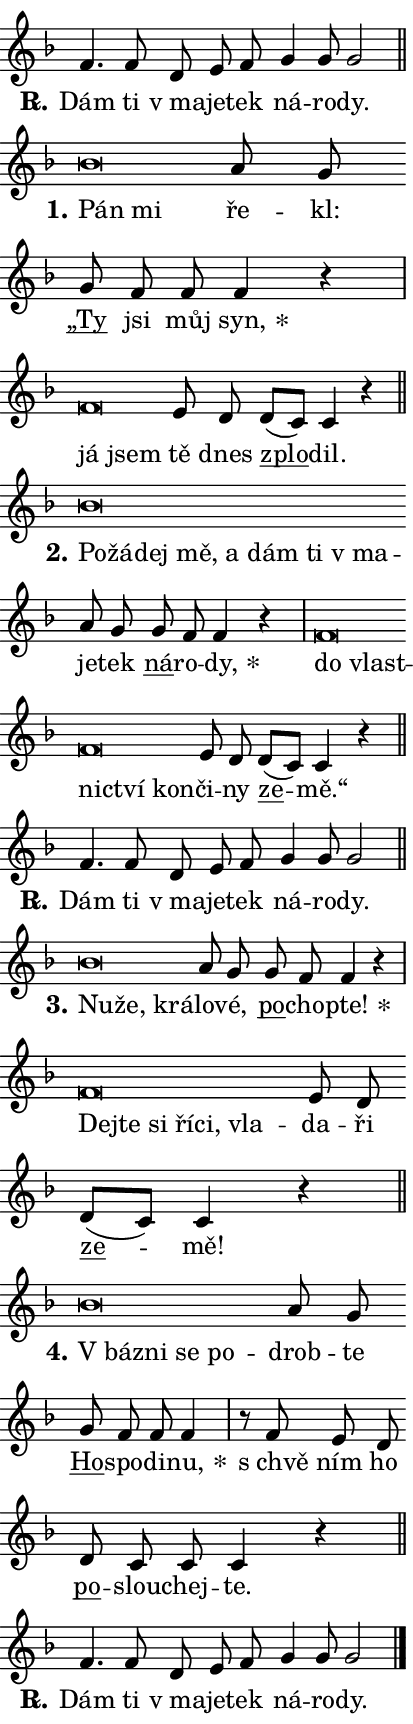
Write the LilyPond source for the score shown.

\version "2.24.0"
\header { tagline = "" }
\paper {
  indent = 0\cm
  top-margin = 0\cm
  right-margin = 0.13\cm % to fit lyric hyphens
  bottom-margin = 0\cm
  left-margin = 0\cm
  paper-width = 7\cm
  page-breaking = #ly:one-page-breaking
  system-system-spacing.basic-distance = #11
  score-system-spacing.basic-distance = #11
  ragged-last = ##f
}


%% Author: Thomas Morley
%% https://lists.gnu.org/archive/html/lilypond-user/2020-05/msg00002.html
#(define (line-position grob)
"Returns position of @var[grob} in current system:
   @code{'start}, if at first time-step
   @code{'end}, if at last time-step
   @code{'middle} otherwise
"
  (let* ((col (ly:item-get-column grob))
         (ln (ly:grob-object col 'left-neighbor))
         (rn (ly:grob-object col 'right-neighbor))
         (col-to-check-left (if (ly:grob? ln) ln col))
         (col-to-check-right (if (ly:grob? rn) rn col))
         (break-dir-left
           (and
             (ly:grob-property col-to-check-left 'non-musical #f)
             (ly:item-break-dir col-to-check-left)))
         (break-dir-right
           (and
             (ly:grob-property col-to-check-right 'non-musical #f)
             (ly:item-break-dir col-to-check-right))))
        (cond ((eqv? 1 break-dir-left) 'start)
              ((eqv? -1 break-dir-right) 'end)
              (else 'middle))))

#(define (tranparent-at-line-position vctor)
  (lambda (grob)
  "Relying on @code{line-position} select the relevant enry from @var{vctor}.
Used to determine transparency,"
    (case (line-position grob)
      ((end) (not (vector-ref vctor 0)))
      ((middle) (not (vector-ref vctor 1)))
      ((start) (not (vector-ref vctor 2))))))

noteHeadBreakVisibility =
#(define-music-function (break-visibility)(vector?)
"Makes @code{NoteHead}s transparent relying on @var{break-visibility}"
#{
  \override NoteHead.transparent =
    #(tranparent-at-line-position break-visibility)
#})

#(define delete-ledgers-for-transparent-note-heads
  (lambda (grob)
    "Reads whether a @code{NoteHead} is transparent.
If so this @code{NoteHead} is removed from @code{'note-heads} from
@var{grob}, which is supposed to be @code{LedgerLineSpanner}.
As a result ledgers are not printed for this @code{NoteHead}"
    (let* ((nhds-array (ly:grob-object grob 'note-heads))
           (nhds-list
             (if (ly:grob-array? nhds-array)
                 (ly:grob-array->list nhds-array)
                 '()))
           ;; Relies on the transparent-property being done before
           ;; Staff.LedgerLineSpanner.after-line-breaking is executed.
           ;; This is fragile ...
           (to-keep
             (remove
               (lambda (nhd)
                 (ly:grob-property nhd 'transparent #f))
               nhds-list)))
      ;; TODO find a better method to iterate over grob-arrays, similiar
      ;; to filter/remove etc for lists
      ;; For now rebuilt from scratch
      (set! (ly:grob-object grob 'note-heads)  '())
      (for-each
        (lambda (nhd)
          (ly:pointer-group-interface::add-grob grob 'note-heads nhd))
        to-keep))))

squashNotes = {
  \override NoteHead.X-extent = #'(-0.2 . 0.2)
  \override NoteHead.Y-extent = #'(-0.75 . 0)
  \override NoteHead.stencil =
    #(lambda (grob)
       (let ((pos (ly:grob-property grob 'staff-position)))
         (begin
           (if (< pos -7) (display "ERROR: Lower brevis then expected\n") (display ""))
           (if (<= pos -6) ly:text-interface::print ly:note-head::print))))
}
unSquashNotes = {
  \revert NoteHead.X-extent
  \revert NoteHead.Y-extent
  \revert NoteHead.stencil
}

hideNotes = \noteHeadBreakVisibility #begin-of-line-visible
unHideNotes = \noteHeadBreakVisibility #all-visible

% work-around for resetting accidentals
% https://lilypond.org/doc/v2.23/Documentation/notation/displaying-rhythms#unmetered-music
cadenzaMeasure = {
  \cadenzaOff
  \partial 1024 s1024
  \cadenzaOn
}

#(define-markup-command (accent layout props text) (markup?)
  "Underline accented syllable"
  (interpret-markup layout props
    #{\markup \override #'(offset . 4.3) \underline { #text }#}))

responsum = \markup \concat {
  "R" \hspace #-1.05 \path #0.1 #'((moveto 0 0.07) (lineto 0.9 0.8)) \hspace #0.05 "."
}

spaceSize = #0.6828661417322834 % exact space size for TeX Gyre Schola

\layout {
  \context {
    \Staff
    \remove "Time_signature_engraver"
    \override LedgerLineSpanner.after-line-breaking = #delete-ledgers-for-transparent-note-heads
  }
  \context {
    \Lyrics {
      \override LyricSpace.minimum-distance = \spaceSize
      \override LyricText.font-name = #"TeX Gyre Schola"
      \override LyricText.font-size = 1
      \override StanzaNumber.font-name = #"TeX Gyre Schola Bold"
      \override StanzaNumber.font-size = 1
    }
  }
  \context {
    \Score 
    \override NoteHead.text =
      #(lambda (grob) 
        (let ((pos (ly:grob-property grob 'staff-position)))
          #{\markup {
            \combine
              \halign #-0.55 \raise #(if (= pos -6) 0 0.5) \override #'(thickness . 2) \draw-line #'(3.2 . 0)
              \musicglyph "noteheads.sM1"
          }#}))
  }
}

% magnetic-lyrics.ily
%
%   written by
%     Jean Abou Samra <jean@abou-samra.fr>
%     Werner Lemberg <wl@gnu.org>
%
%   adapted by
%     Jiri Hon <jiri.hon@gmail.com>
%
% Version 2022-Apr-15

% https://www.mail-archive.com/lilypond-user@gnu.org/msg149350.html

#(define (Left_hyphen_pointer_engraver context)
   "Collect syllable-hyphen-syllable occurrences in lyrics and store
them in properties.  This engraver only looks to the left.  For
example, if the lyrics input is @code{foo -- bar}, it does the
following.

@itemize @bullet
@item
Set the @code{text} property of the @code{LyricHyphen} grob between
@q{foo} and @q{bar} to @code{foo}.

@item
Set the @code{left-hyphen} property of the @code{LyricText} grob with
text @q{foo} to the @code{LyricHyphen} grob between @q{foo} and
@q{bar}.
@end itemize

Use this auxiliary engraver in combination with the
@code{lyric-@/text::@/apply-@/magnetic-@/offset!} hook."
   (let ((hyphen #f)
         (text #f))
     (make-engraver
      (acknowledgers
       ((lyric-syllable-interface engraver grob source-engraver)
        (set! text grob)))
      (end-acknowledgers
       ((lyric-hyphen-interface engraver grob source-engraver)
        ;(when (not (grob::has-interface grob 'lyric-space-interface))
          (set! hyphen grob)));)
      ((stop-translation-timestep engraver)
       (when (and text hyphen)
         (ly:grob-set-object! text 'left-hyphen hyphen))
       (set! text #f)
       (set! hyphen #f)))))

#(define (lyric-text::apply-magnetic-offset! grob)
   "If the space between two syllables is less than the value in
property @code{LyricText@/.details@/.squash-threshold}, move the right
syllable to the left so that it gets concatenated with the left
syllable.

Use this function as a hook for
@code{LyricText@/.after-@/line-@/breaking} if the
@code{Left_@/hyphen_@/pointer_@/engraver} is active."
   (let ((hyphen (ly:grob-object grob 'left-hyphen #f)))
     (when hyphen
       (let ((left-text (ly:spanner-bound hyphen LEFT)))
         (when (grob::has-interface left-text 'lyric-syllable-interface)
           (let* ((common (ly:grob-common-refpoint grob left-text X))
                  (this-x-ext (ly:grob-extent grob common X))
                  (left-x-ext
                   (begin
                     ;; Trigger magnetism for left-text.
                     (ly:grob-property left-text 'after-line-breaking)
                     (ly:grob-extent left-text common X)))
                  ;; `delta` is the gap width between two syllables.
                  (delta (- (interval-start this-x-ext)
                            (interval-end left-x-ext)))
                  (details (ly:grob-property grob 'details))
                  (threshold (assoc-get 'squash-threshold details 0.2)))
             (when (< delta threshold)
               (let* (;; We have to manipulate the input text so that
                      ;; ligatures crossing syllable boundaries are not
                      ;; disabled.  For languages based on the Latin
                      ;; script this is essentially a beautification.
                      ;; However, for non-Western scripts it can be a
                      ;; necessity.
                      (lt (ly:grob-property left-text 'text))
                      (rt (ly:grob-property grob 'text))
                      (is-space (grob::has-interface hyphen 'lyric-space-interface))
                      (space (if is-space " " ""))
                      (extra-delta (if is-space spaceSize 0))
                      ;; Append new syllable.
                      (ltrt-space (if (and (string? lt) (string? rt))
                                (string-append lt space rt)
                                (make-concat-markup (list lt space rt))))
                      ;; Right-align `ltrt` to the right side.
                      (ltrt-space-markup (grob-interpret-markup
                               grob
                               (make-translate-markup
                                (cons (interval-length this-x-ext) 0)
                                (make-right-align-markup ltrt-space)))))
                 (begin
                   ;; Don't print `left-text`.
                   (ly:grob-set-property! left-text 'stencil #f)
                   ;; Set text and stencil (which holds all collected
                   ;; syllables so far) and shift it to the left.
                   (ly:grob-set-property! grob 'text ltrt-space)
                   (ly:grob-set-property! grob 'stencil ltrt-space-markup)
                   (ly:grob-translate-axis! grob (- (- delta extra-delta)) X))))))))))


#(define (lyric-hyphen::displace-bounds-first grob)
   ;; Make very sure this callback isn't triggered too early.
   (let ((left (ly:spanner-bound grob LEFT))
         (right (ly:spanner-bound grob RIGHT)))
     (ly:grob-property left 'after-line-breaking)
     (ly:grob-property right 'after-line-breaking)
     (ly:lyric-hyphen::print grob)))

squashThreshold = #0.4

\layout {
  \context {
    \Lyrics
    \consists #Left_hyphen_pointer_engraver
    \override LyricText.after-line-breaking =
      #lyric-text::apply-magnetic-offset!
    \override LyricHyphen.stencil = #lyric-hyphen::displace-bounds-first
    \override LyricText.details.squash-threshold = \squashThreshold
    \override LyricHyphen.minimum-distance = 0
    \override LyricHyphen.minimum-length = \squashThreshold
  }
}

squashText = \override LyricText.details.squash-threshold = 9999
unSquashText = \override LyricText.details.squash-threshold = \squashThreshold

leftText = \override LyricText.self-alignment-X = #LEFT
unLeftText = \revert LyricText.self-alignment-X

starOffset = #(lambda (grob) 
                (let ((x_offset (ly:self-alignment-interface::aligned-on-x-parent grob)))
                  (if (= x_offset 0) 0 (+ x_offset 1.2))))

star = #(define-music-function (syllable)(string?)
"Append star separator at the end of a syllable"
#{
  \once \override LyricText.X-offset = #starOffset
  \lyricmode { \markup {
    #syllable
    \override #'((font-name . "TeX Gyre Schola Bold")) \hspace #0.2 \lower #0.65 \larger "*"
  } }
#})

starAccent = #(define-music-function (syllable)(string?)
"Append star separator at the end of a syllable and make accent"
#{
  \once \override LyricText.X-offset = #starOffset
  \lyricmode { \markup {
    \accent #syllable
    \override #'((font-name . "TeX Gyre Schola Bold")) \hspace #0.2 \lower #0.65 \larger "*"
  } }
#})

breath = #(define-music-function (syllable)(string?)
"Append breathing indicator at the end of a syllable"
#{
  \lyricmode { \markup { #syllable "+" } }
#})

optionalBreath = #(define-music-function (syllable)(string?)
"Append optional breathing indicator at the end of a syllable"
#{
  \lyricmode { \markup { #syllable "(+)" } }
#})


\score {
    <<
        \new Voice = "melody" { \cadenzaOn \key f \major \relative { f'4. f8 d e f g4 g8 g2 \cadenzaMeasure \bar "||" \break } }
        \new Lyrics \lyricsto "melody" { \lyricmode { \set stanza = \responsum
Dám ti "v ma" -- je -- tek ná -- ro -- dy. } }
    >>
    \layout {}
}

\score {
    <<
        \new Voice = "melody" { \cadenzaOn \key f \major \relative { \squashNotes bes'\breve*1/16 \hideNotes \breve*1/16 \bar "" \unHideNotes \unSquashNotes a8 g \bar "" g f f f4 r \cadenzaMeasure \bar "|" \squashNotes f\breve*1/16 \hideNotes \breve*1/16 \bar "" \unHideNotes \unSquashNotes e8 d \bar "" d[( c)] c4 r \cadenzaMeasure \bar "||" \break } }
        \new Lyrics \lyricsto "melody" { \lyricmode { \set stanza = "1."
\leftText Pán \squashText mi \unLeftText \unSquashText ře -- kl: \markup \accent „Ty jsi můj \star syn, \leftText já \squashText jsem \unLeftText \unSquashText tě dnes \markup \accent zplo -- dil. } }
    >>
    \layout {}
}

\score {
    <<
        \new Voice = "melody" { \cadenzaOn \key f \major \relative { \squashNotes bes'\breve*1/16 \hideNotes \breve*1/16 \bar "" \breve*1/16 \bar "" \breve*1/16 \bar "" \breve*1/16 \bar "" \breve*1/16 \bar "" \breve*1/16 \breve*1/16 \bar "" \unHideNotes \unSquashNotes a8 g \bar "" g f f4 r \cadenzaMeasure \bar "|" \squashNotes f\breve*1/16 \hideNotes \breve*1/16 \bar "" \breve*1/16 \bar "" \breve*1/16 \breve*1/16 \bar "" \unHideNotes \unSquashNotes e8 d \bar "" d[( c)] c4 r \cadenzaMeasure \bar "||" \break } }
        \new Lyrics \lyricsto "melody" { \lyricmode { \set stanza = "2."
\leftText Po -- \squashText žá -- dej mě, a dám ti "v ma" -- \unLeftText \unSquashText je -- tek \markup \accent ná -- ro -- \star dy, \leftText do \squashText vlast -- nic -- tví kon -- \unLeftText \unSquashText či -- ny \markup \accent ze -- mě.“ } }
    >>
    \layout {}
}

\score {
    <<
        \new Voice = "melody" { \cadenzaOn \key f \major \relative { f'4. f8 d e f g4 g8 g2 \cadenzaMeasure \bar "||" \break } }
        \new Lyrics \lyricsto "melody" { \lyricmode { \set stanza = \responsum
Dám ti "v ma" -- je -- tek ná -- ro -- dy. } }
    >>
    \layout {}
}

\score {
    <<
        \new Voice = "melody" { \cadenzaOn \key f \major \relative { \squashNotes bes'\breve*1/16 \hideNotes \breve*1/16 \breve*1/16 \bar "" \unHideNotes \unSquashNotes a8 g \bar "" g f f4 r \cadenzaMeasure \bar "|" \squashNotes f\breve*1/16 \hideNotes \breve*1/16 \bar "" \breve*1/16 \bar "" \breve*1/16 \bar "" \breve*1/16 \breve*1/16 \bar "" \unHideNotes \unSquashNotes e8 d \bar "" d[( c)] c4 r \cadenzaMeasure \bar "||" \break } }
        \new Lyrics \lyricsto "melody" { \lyricmode { \set stanza = "3."
\leftText Nu -- \squashText že, krá -- \unLeftText \unSquashText lo -- vé, \markup \accent po -- cho -- \star pte! \leftText Dej -- \squashText te si ří -- ci, vla -- \unLeftText \unSquashText da -- ři \markup \accent ze -- mě! } }
    >>
    \layout {}
}

\score {
    <<
        \new Voice = "melody" { \cadenzaOn \key f \major \relative { \squashNotes bes'\breve*1/16 \hideNotes \breve*1/16 \bar "" \breve*1/16 \breve*1/16 \bar "" \unHideNotes \unSquashNotes a8 g \bar "" g f f f4 \cadenzaMeasure \bar "|" r8 f e8 d \bar "" d c c c4 r \cadenzaMeasure \bar "||" \break } }
        \new Lyrics \lyricsto "melody" { \lyricmode { \set stanza = "4."
\leftText "V báz" -- \squashText ni se po -- \unLeftText \unSquashText drob -- te \markup \accent Ho -- spo -- di -- \star nu, "s chvě" ním ho \markup \accent po -- slou -- chej -- te. } }
    >>
    \layout {}
}

\score {
    <<
        \new Voice = "melody" { \cadenzaOn \key f \major \relative { f'4. f8 d e f g4 g8 g2 \cadenzaMeasure \bar "||" \break } \bar "|." }
        \new Lyrics \lyricsto "melody" { \lyricmode { \set stanza = \responsum
Dám ti "v ma" -- je -- tek ná -- ro -- dy. } }
    >>
    \layout {}
}
